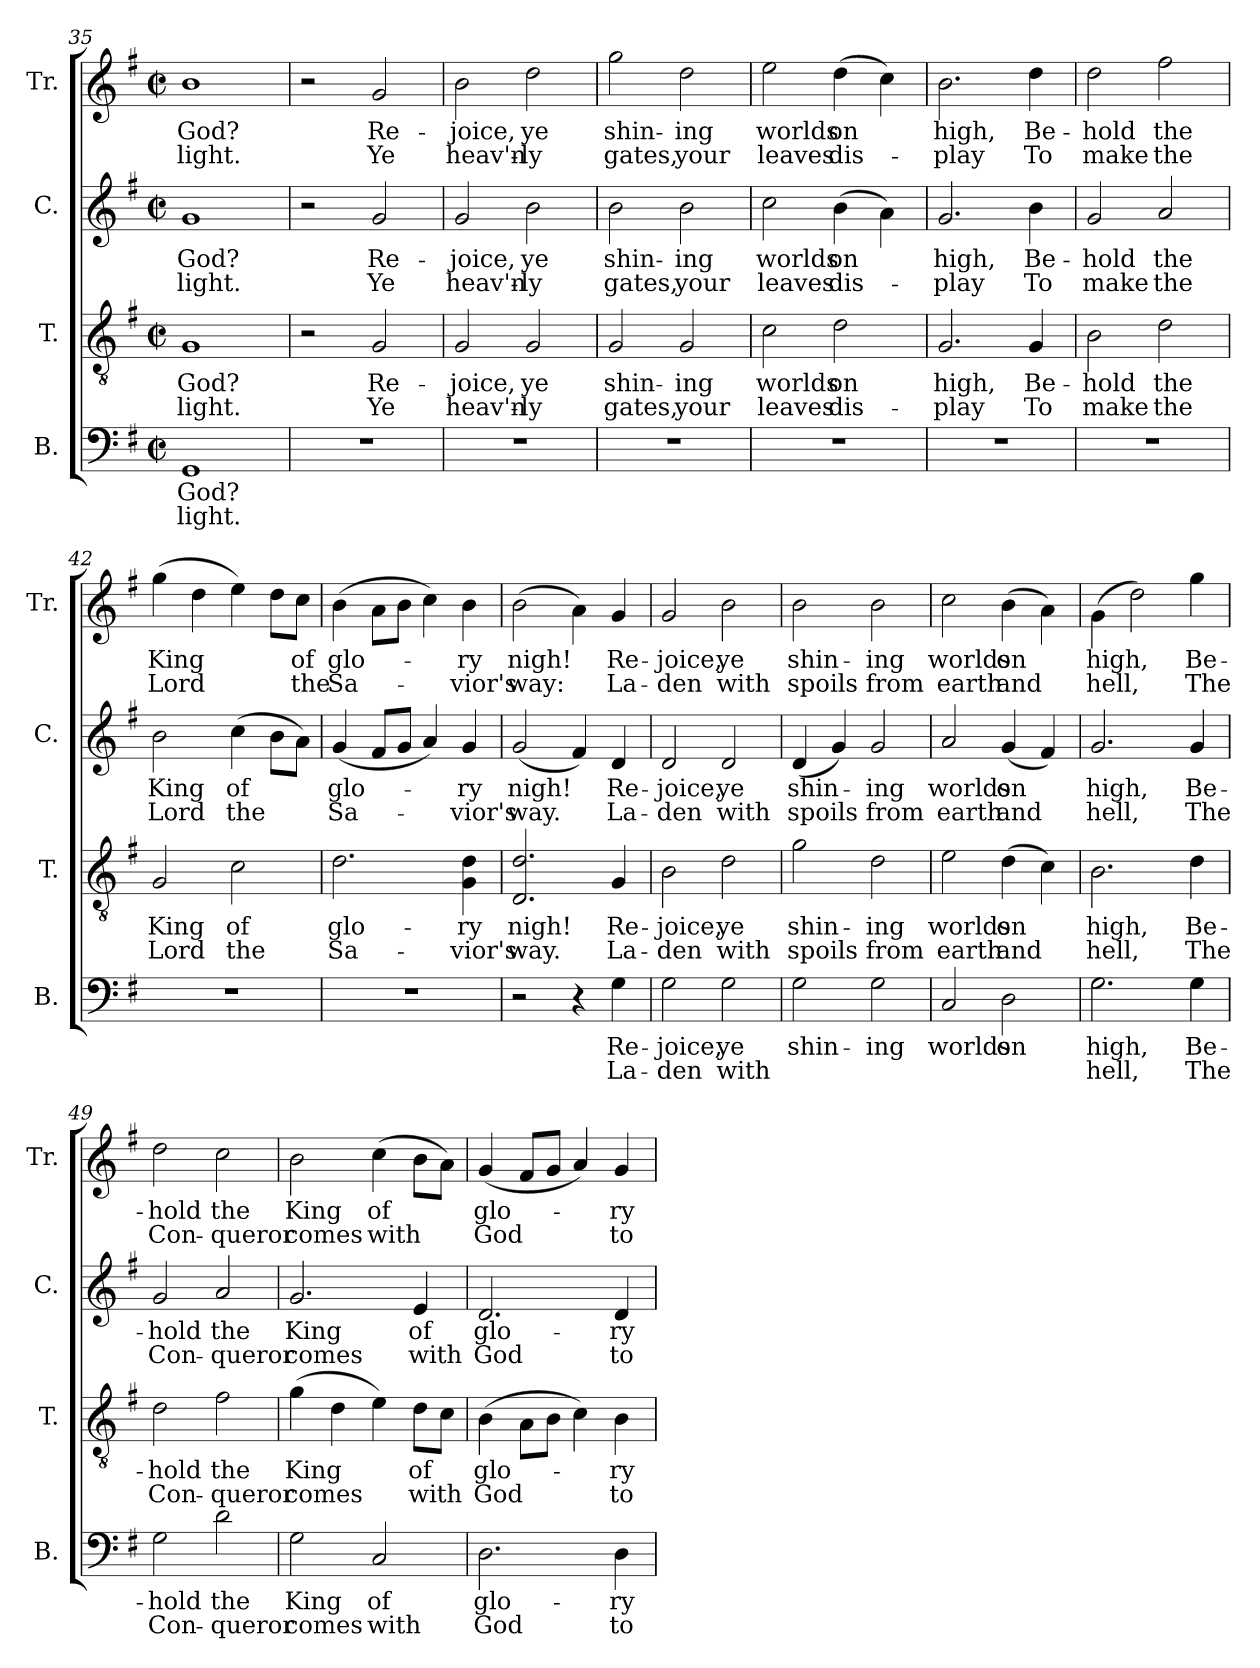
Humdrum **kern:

**kern	**text	**text	**kern	**text	**text	**kern	**text	**text	**kern	**text	**text
*part4	*part4	*part4	*part3	*part3	*part3	*part2	*part2	*part2	*part1	*part1	*part1
*staff4	*staff4	*staff4	*staff3	*staff3	*staff3	*staff2	*staff2	*staff2	*staff1	*staff1	*staff1
*I"B.	*	*	*I"T.	*	*	*I"C.	*	*	*I"Tr.	*	*
*I'B.	*	*	*I'T.	*	*	*I'C.	*	*	*I'Tr.	*	*
*clefF4	*	*	*clefGv2	*	*	*clefG2	*	*	*clefG2	*	*
*k[f#]	*	*	*k[f#]	*	*	*k[f#]	*	*	*k[f#]	*	*
*M2/2	*	*	*M2/2	*	*	*M2/2	*	*	*M2/2	*	*
*met(c|)	*	*	*met(c|)	*	*	*met(c|)	*	*	*met(c|)	*	*
=35	=35	=35	=35	=35	=35	=35	=35	=35	=35	=35	=35
!	!LO:LY:b	!LO:LY:b	!	!LO:LY:b	!LO:LY:b	!	!LO:LY:b	!LO:LY:b	!	!LO:LY:b	!LO:LY:b
1GG	God?	light.	1G	God?	light.	1g	God?	light.	1b	God?	light.
=36	=36	=36	=36	=36	=36	=36	=36	=36	=36	=36	=36
1r	.	.	2r	.	.	2r	.	.	2r	.	.
!	!	!	!	!LO:LY:b	!LO:LY:b	!	!LO:LY:b	!LO:LY:b	!	!LO:LY:b	!LO:LY:b
.	.	.	2G/	Re-	Ye	2g/	Re-	Ye	2g/	Re-	Ye
=37	=37	=37	=37	=37	=37	=37	=37	=37	=37	=37	=37
!	!	!	!	!LO:LY:b	!LO:LY:b	!	!LO:LY:b	!LO:LY:b	!	!LO:LY:b	!LO:LY:b
1r	.	.	2G/	-joice,	heav'n-	2g/	-joice,	heav'n-	2b\	-joice,	heav'n-
!	!	!	!	!LO:LY:b	!LO:LY:b	!	!LO:LY:b	!LO:LY:b	!	!LO:LY:b	!LO:LY:b
.	.	.	2G/	ye	-ly	2b\	ye	-ly	2dd\	ye	-ly
!!LO:PB:g=z
=38	=38	=38	=38	=38	=38	=38	=38	=38	=38	=38	=38
!	!	!	!	!LO:LY:b	!LO:LY:b	!	!LO:LY:b	!LO:LY:b	!	!LO:LY:b	!LO:LY:b
1r	.	.	2G/	shin-	gates,	2b\	shin-	gates,	2gg\	shin-	gates,
!	!	!	!	!LO:LY:b	!LO:LY:b	!	!LO:LY:b	!LO:LY:b	!	!LO:LY:b	!LO:LY:b
.	.	.	2G/	-ing	your	2b\	-ing	your	2dd\	-ing	your
=39	=39	=39	=39	=39	=39	=39	=39	=39	=39	=39	=39
!	!	!	!	!LO:LY:b	!LO:LY:b	!	!LO:LY:b	!LO:LY:b	!	!LO:LY:b	!LO:LY:b
1r	.	.	2c\	worlds	leaves	2cc\	worlds	leaves	2ee\	worlds	leaves
!	!	!	!	!LO:LY:b	!LO:LY:b	!	!LO:LY:b	!LO:LY:b	!	!LO:LY:b	!LO:LY:b
.	.	.	2d\	on	dis-	(>4b\	on	dis-	(>4dd\	on	dis-
.	.	.	.	.	.	4a\)	.	.	4cc\)	.	.
=40	=40	=40	=40	=40	=40	=40	=40	=40	=40	=40	=40
!	!	!	!	!LO:LY:b	!LO:LY:b	!	!LO:LY:b	!LO:LY:b	!	!LO:LY:b	!LO:LY:b
1r	.	.	2.G/	high,	-play	2.g/	high,	-play	2.b\	high,	-play
!	!	!	!	!LO:LY:b	!LO:LY:b	!	!LO:LY:b	!LO:LY:b	!	!LO:LY:b	!LO:LY:b
.	.	.	4G/	Be-	To	4b\	Be-	To	4dd\	Be-	To
=41	=41	=41	=41	=41	=41	=41	=41	=41	=41	=41	=41
!	!	!	!	!LO:LY:b	!LO:LY:b	!	!LO:LY:b	!LO:LY:b	!	!LO:LY:b	!LO:LY:b
1r	.	.	2B\	-hold	make	2g/	-hold	make	2dd\	-hold	make
!	!	!	!	!LO:LY:b	!LO:LY:b	!	!LO:LY:b	!LO:LY:b	!	!LO:LY:b	!LO:LY:b
.	.	.	2d\	the	the	2a/	the	the	2ff#\	the	the
=42	=42	=42	=42	=42	=42	=42	=42	=42	=42	=42	=42
!	!	!	!	!LO:LY:b	!LO:LY:b	!	!LO:LY:b	!LO:LY:b	!	!LO:LY:b	!LO:LY:b
1r	.	.	2G/	King	Lord	2b\	King	Lord	(>4gg\	King	Lord
.	.	.	.	.	.	.	.	.	4dd\	.	.
!	!	!	!	!LO:LY:b	!LO:LY:b	!	!LO:LY:b	!LO:LY:b	!	!	!
.	.	.	2c\	of	the	(>4cc\	of	the	4ee\)	.	.
.	.	.	.	.	.	8b\L	.	.	8dd\L	.	.
!	!	!	!	!	!	!	!	!	!	!LO:LY:b	!LO:LY:b
.	.	.	.	.	.	8a\J)	.	.	8cc\J	of	the
=43	=43	=43	=43	=43	=43	=43	=43	=43	=43	=43	=43
!	!	!	!	!LO:LY:b	!LO:LY:b	!	!LO:LY:b	!LO:LY:b	!	!LO:LY:b	!LO:LY:b
1r	.	.	2.d\	glo-	Sa-	(<4g/	glo-	Sa-	(>4b\	glo-	Sa-
.	.	.	.	.	.	8f#/L	.	.	8a\L	.	.
.	.	.	.	.	.	8g/J	.	.	8b\J	.	.
.	.	.	.	.	.	4a/)	.	.	4cc\)	.	.
!	!	!	!	!LO:LY:b	!LO:LY:b	!	!LO:LY:b	!LO:LY:b	!	!LO:LY:b	!LO:LY:b
.	.	.	4G\ 4d\	-ry	-vior's	4g/	-ry	-vior's	4b\	-ry	-vior's
=44	=44	=44	=44	=44	=44	=44	=44	=44	=44	=44	=44
!	!	!	!	!LO:LY:b	!LO:LY:b	!	!LO:LY:b	!LO:LY:b	!	!LO:LY:b	!LO:LY:b
2r	.	.	2.D/ 2.d/	nigh!	way.	(<2g/	nigh!	way.	(>2b\	nigh!	way:
4r	.	.	.	.	.	4f#/)	.	.	4a\)	.	.
!	!LO:LY:b	!LO:LY:b	!	!LO:LY:b	!LO:LY:b	!	!LO:LY:b	!LO:LY:b	!	!LO:LY:b	!LO:LY:b
4G\	Re-	-La-	4G/	Re-	-La-	4d/	Re-	-La-	4g/	Re-	-La-
=45	=45	=45	=45	=45	=45	=45	=45	=45	=45	=45	=45
!	!LO:LY:b	!LO:LY:b	!	!LO:LY:b	!LO:LY:b	!	!LO:LY:b	!LO:LY:b	!	!LO:LY:b	!LO:LY:b
2G\	-joice,	-den	2B\	-joice,	-den	2d/	-joice,	-den	2g/	-joice,	-den
!	!LO:LY:b	!LO:LY:b	!	!LO:LY:b	!LO:LY:b	!	!LO:LY:b	!LO:LY:b	!	!LO:LY:b	!LO:LY:b
2G\	ye	with	2d\	ye	with	2d/	ye	with	2b\	ye	with
=46	=46	=46	=46	=46	=46	=46	=46	=46	=46	=46	=46
!	!LO:LY:b	!	!	!LO:LY:b	!LO:LY:b	!	!LO:LY:b	!LO:LY:b	!	!LO:LY:b	!LO:LY:b
2G\	shin-	.	2g\	shin-	spoils	(<4d/	shin-	spoils	2b\	shin-	spoils
.	.	.	.	.	.	4g/)	.	.	.	.	.
!	!LO:LY:b	!	!	!LO:LY:b	!LO:LY:b	!	!LO:LY:b	!LO:LY:b	!	!LO:LY:b	!LO:LY:b
2G\	-ing	.	2d\	-ing	from	2g/	-ing	from	2b\	-ing	from
=47	=47	=47	=47	=47	=47	=47	=47	=47	=47	=47	=47
!	!LO:LY:b	!	!	!LO:LY:b	!LO:LY:b	!	!LO:LY:b	!LO:LY:b	!	!LO:LY:b	!LO:LY:b
2C/	worlds	.	2e\	worlds	earth	2a/	worlds	earth	2cc\	worlds	earth
!	!LO:LY:b	!	!	!LO:LY:b	!LO:LY:b	!	!LO:LY:b	!LO:LY:b	!	!LO:LY:b	!LO:LY:b
2D\	on	.	(>4d\	on	and	(<4g/	on	and	(>4b\	on	and
.	.	.	4c\)	.	.	4f#/)	.	.	4a\)	.	.
!!LO:LB:g=z
=48	=48	=48	=48	=48	=48	=48	=48	=48	=48	=48	=48
!	!LO:LY:b	!LO:LY:b	!	!LO:LY:b	!LO:LY:b	!	!LO:LY:b	!LO:LY:b	!	!LO:LY:b	!LO:LY:b
2.G\	high,	hell,	2.B\	high,	hell,	2.g/	high,	hell,	(>4g\	high,	hell,
.	.	.	.	.	.	.	.	.	2dd\)	.	.
!	!LO:LY:b	!LO:LY:b	!	!LO:LY:b	!LO:LY:b	!	!LO:LY:b	!LO:LY:b	!	!LO:LY:b	!LO:LY:b
4G\	Be-	The	4d\	Be-	The	4g/	Be-	The	4gg\	Be-	The
=49	=49	=49	=49	=49	=49	=49	=49	=49	=49	=49	=49
!	!LO:LY:b	!LO:LY:b	!	!LO:LY:b	!LO:LY:b	!	!LO:LY:b	!LO:LY:b	!	!LO:LY:b	!LO:LY:b
2G\	-hold	Con-	2d\	-hold	Con-	2g/	-hold	Con-	2dd\	-hold	Con-
!	!LO:LY:b	!LO:LY:b	!	!LO:LY:b	!LO:LY:b	!	!LO:LY:b	!LO:LY:b	!	!LO:LY:b	!LO:LY:b
2d\	the	-queror	2f#\	the	-queror	2a/	the	-queror	2cc\	the	-queror
=50	=50	=50	=50	=50	=50	=50	=50	=50	=50	=50	=50
!	!LO:LY:b	!LO:LY:b	!	!LO:LY:b	!LO:LY:b	!	!LO:LY:b	!LO:LY:b	!	!LO:LY:b	!LO:LY:b
2G\	King	comes	(>4g\	King	comes	2.g/	King	comes	2b\	King	comes
.	.	.	4d\	.	.	.	.	.	.	.	.
!	!LO:LY:b	!LO:LY:b	!	!	!	!	!	!	!	!LO:LY:b	!LO:LY:b
2C/	of	with	4e\)	.	.	.	.	.	(>4cc\	of	with
!	!	!	!	!LO:LY:b	!LO:LY:b	!	!LO:LY:b	!LO:LY:b	!	!	!
.	.	.	8d\L	of	with	4e/	of	with	8b\L	.	.
.	.	.	8c\J	.	.	.	.	.	8a\J)	.	.
=51	=51	=51	=51	=51	=51	=51	=51	=51	=51	=51	=51
!	!LO:LY:b	!LO:LY:b	!	!LO:LY:b	!LO:LY:b	!	!LO:LY:b	!LO:LY:b	!	!LO:LY:b	!LO:LY:b
2.D\	glo-	God	(>4B\	glo-	God	2.d/	glo-	God	(<4g/	glo-	God
.	.	.	8A\L	.	.	.	.	.	8f#/L	.	.
.	.	.	8B\J	.	.	.	.	.	8g/J	.	.
.	.	.	4c\)	.	.	.	.	.	4a/)	.	.
!	!LO:LY:b	!LO:LY:b	!	!LO:LY:b	!LO:LY:b	!	!LO:LY:b	!LO:LY:b	!	!LO:LY:b	!LO:LY:b
4D\	-ry	to	4B\	-ry	to	4d/	-ry	to	4g/	-ry	to
=	=	=	=	=	=	=	=	=	=	=	=
*-	*-	*-	*-	*-	*-	*-	*-	*-	*-	*-	*-
